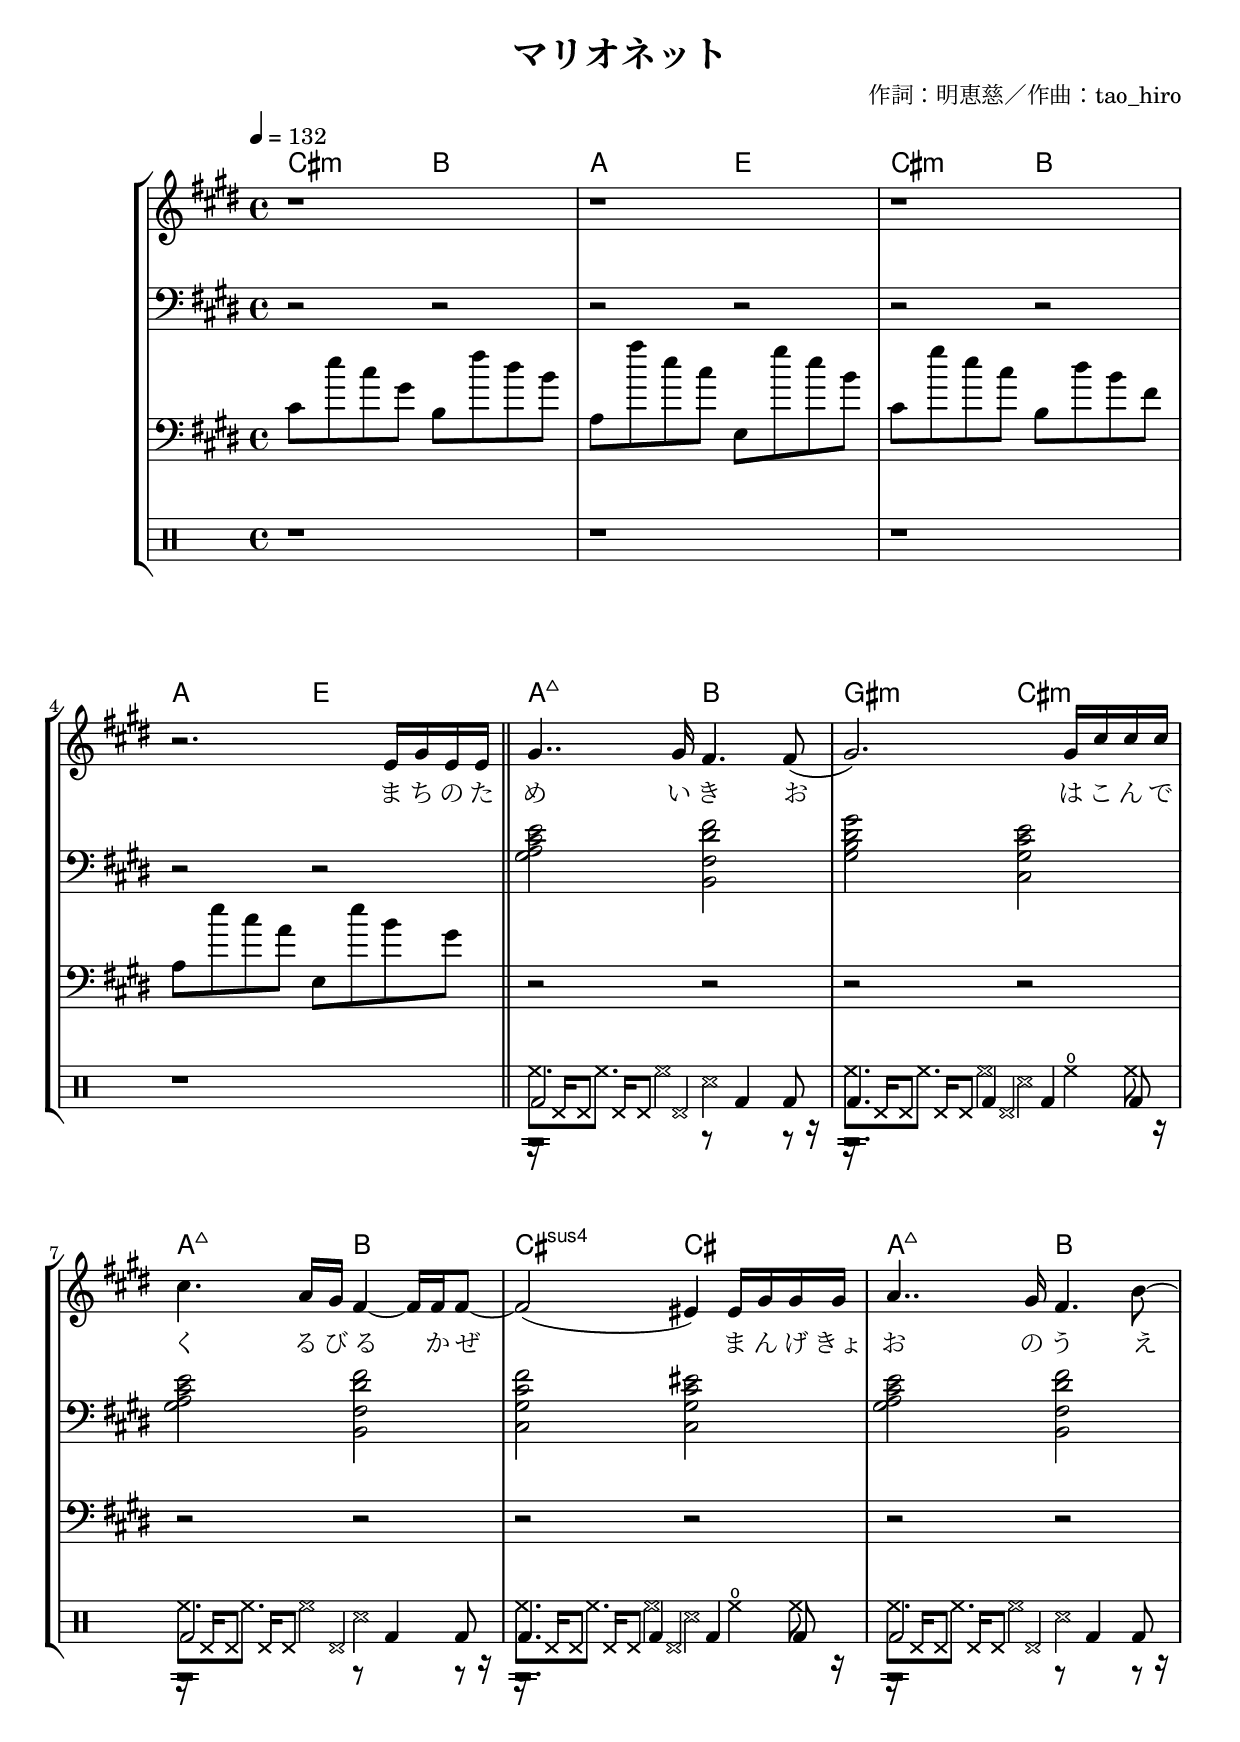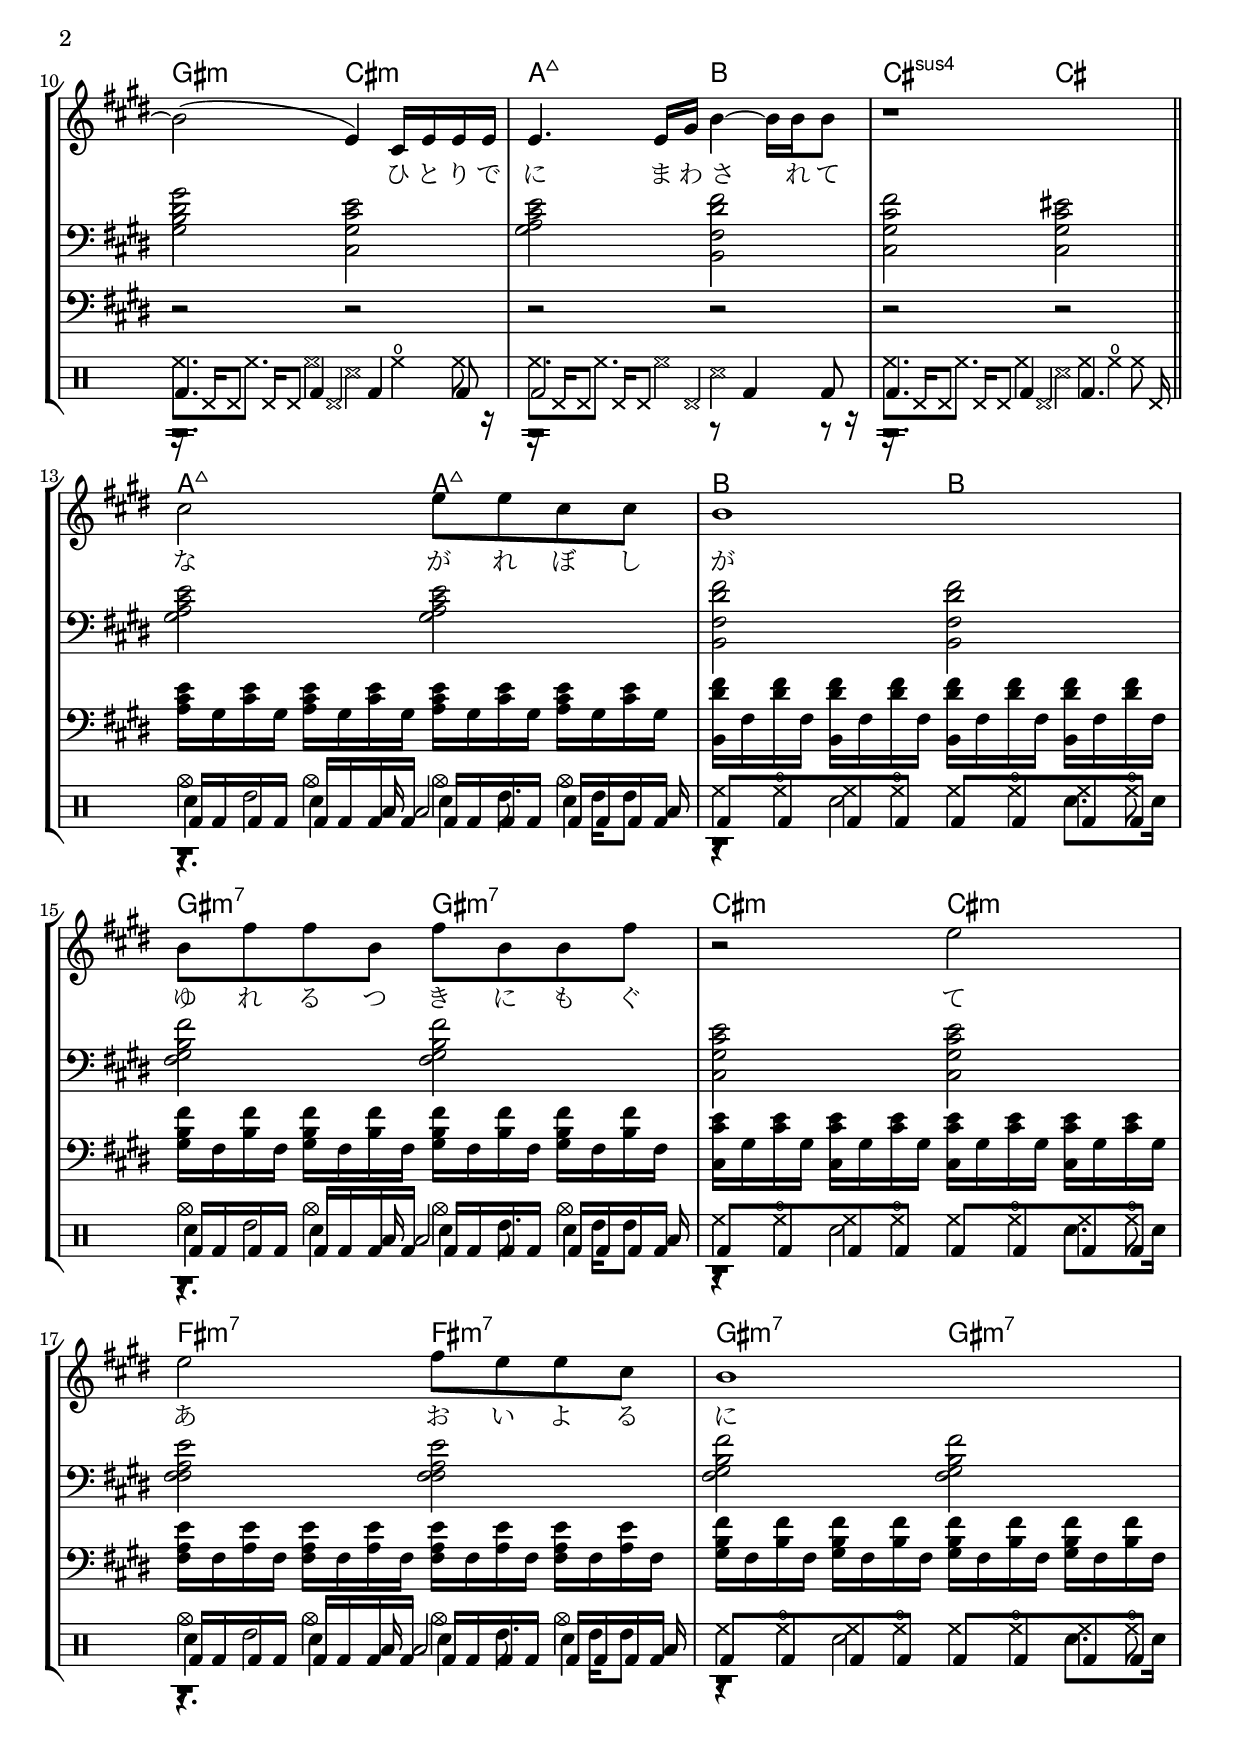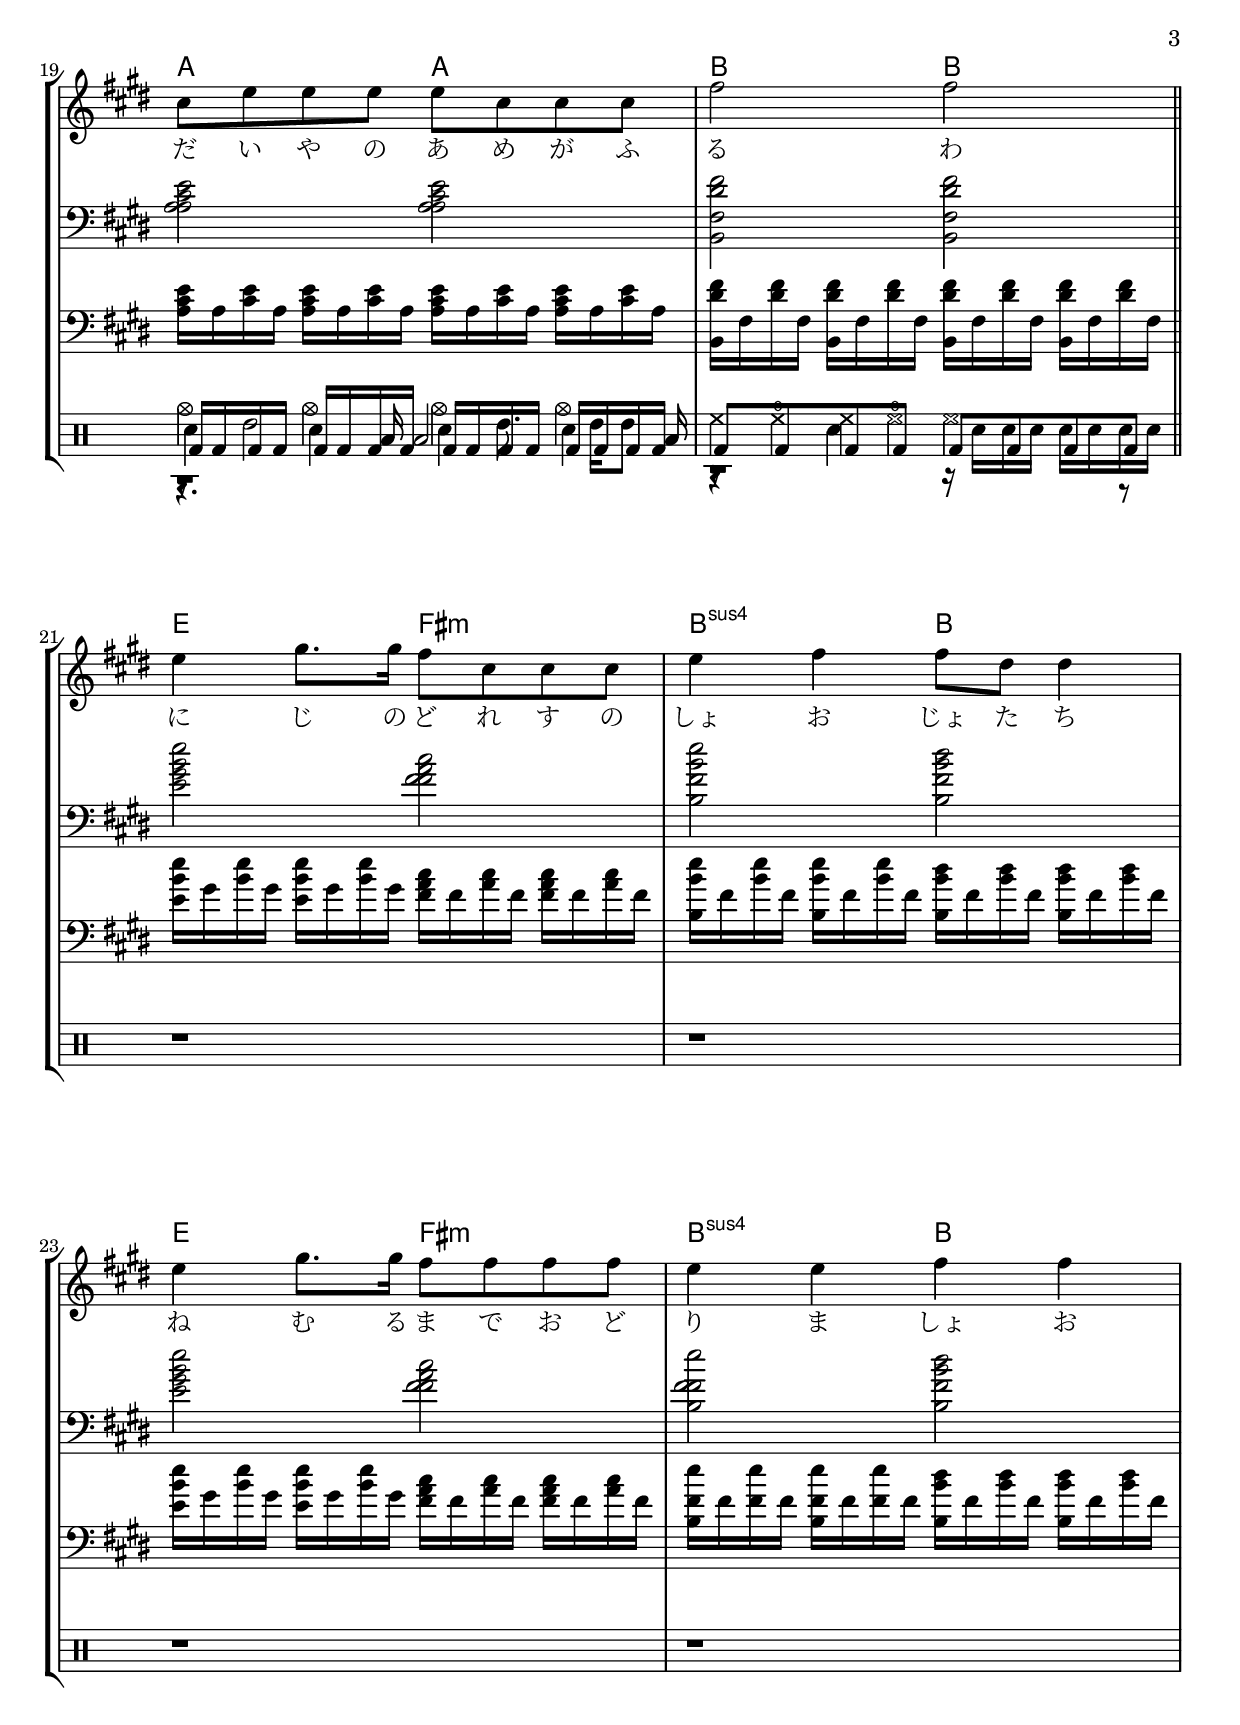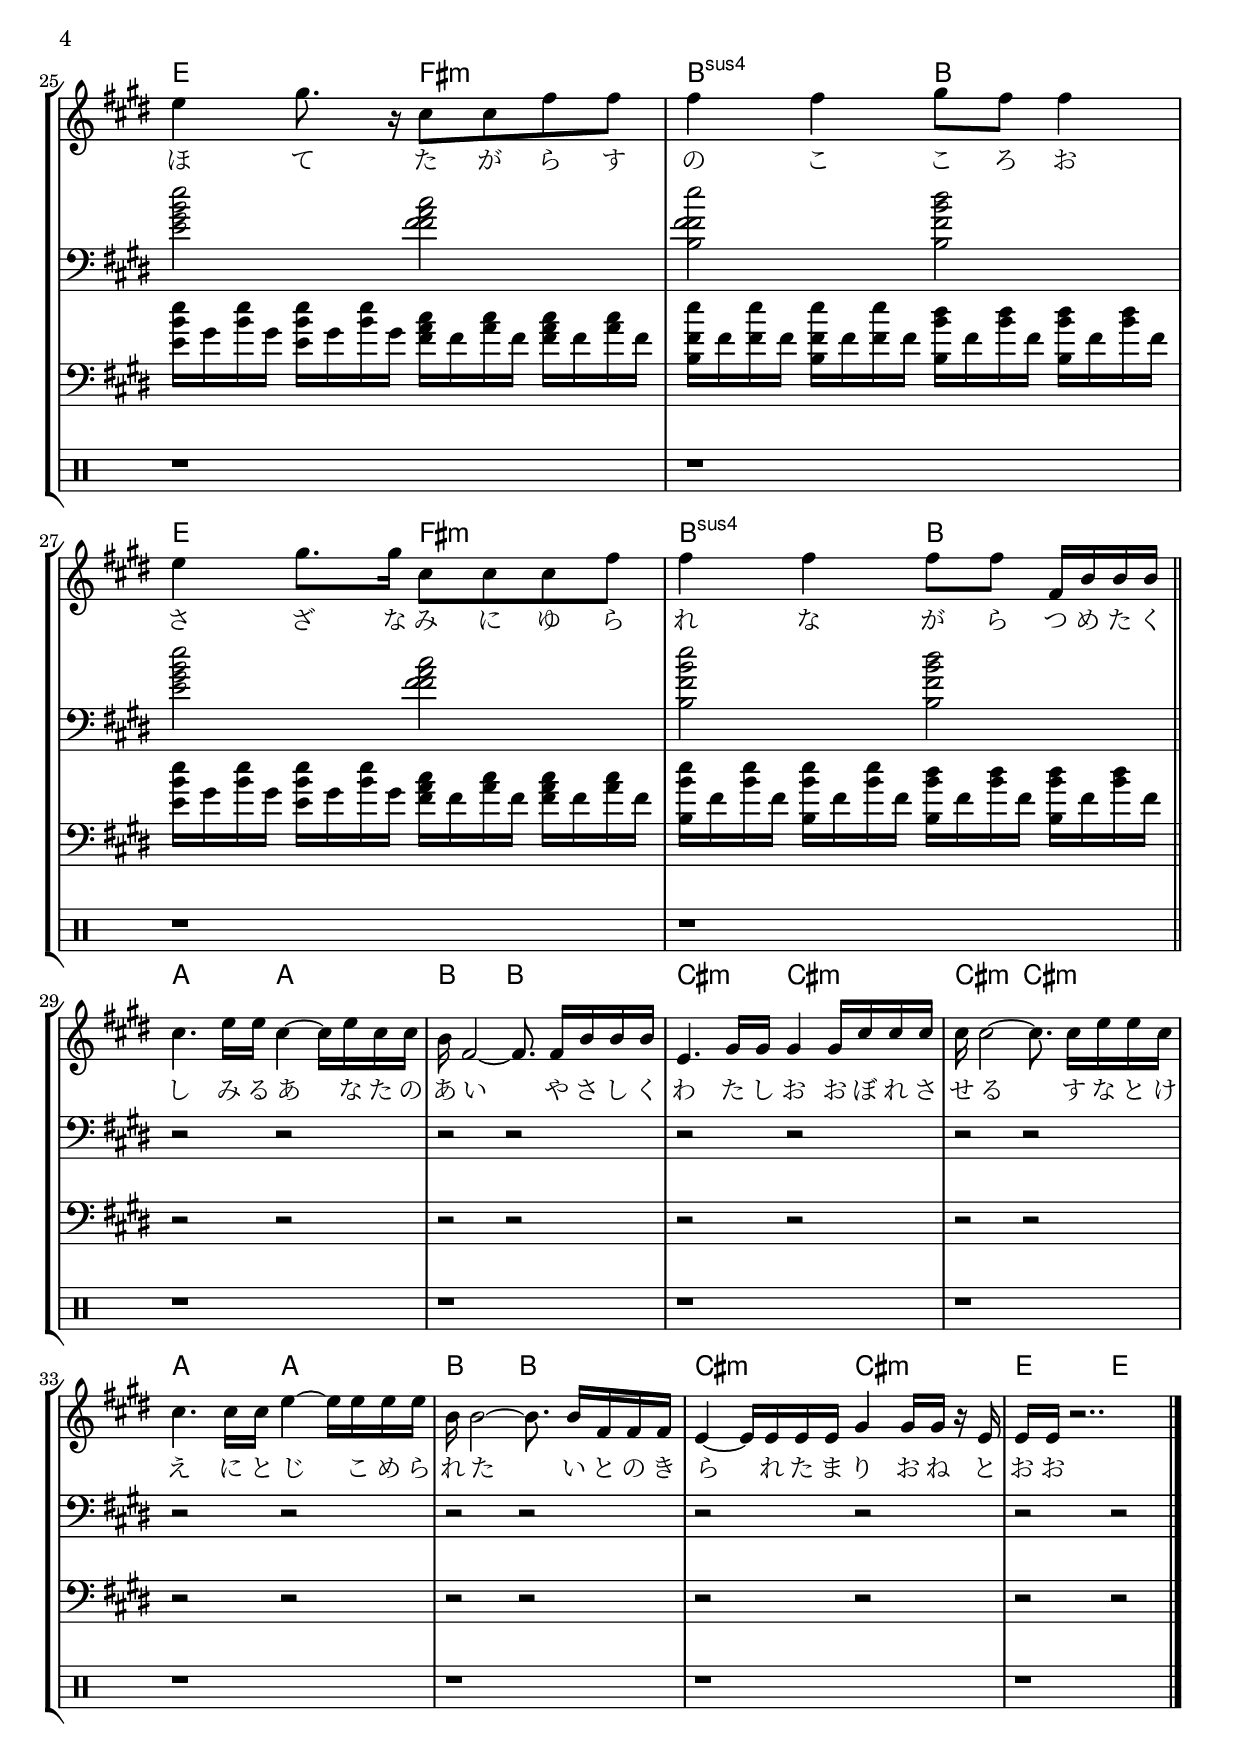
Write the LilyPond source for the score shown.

\version "2.12.1"

\header {
	title = \markup {マリオネット}
	composer = \markup \center-column {作詞：明恵慈／作曲：tao_hiro}
}

harmony = \chordmode {
	cis2:m b a e cis:m b a e 

	a:maj7 b gis:m cis:m a:maj7 b cis:sus4 cis a:maj7 b gis:m cis:m a:maj7 b cis:sus4 cis 

	a:maj7 a:maj7 b b gis:min7 gis:min7 cis:m cis:m fis:min7 fis:min7 gis:min7 gis:min7 a a b b 

	e fis:m b:sus4 b e fis:m b:sus4 b e fis:m b:sus4 b e fis:m b:sus4 b 

	a a b b cis:m cis:m cis:m cis:m a a b b cis:m cis:m e e 
}

melody = {
	\key e \major
	\tempo 4 = 132
	r1 | r1 | r1 | r2. 
	\set Staff.midiInstrument = #"fss0.39"
	e'16  gis'16  e'16  e'16 
	gis'4..  gis'16  fis'4.  fis'8 
	(gis'2.)  gis'16  cis''16  cis''16  cis''16 
	cis''4.  a'16  gis'16  fis'4~fis'16  fis'16  fis'8~ 
	fis'2  (eis'4)  eis'16  gis'16  gis'16  gis'16 
	a'4..  gis'16  fis'4.  b'8~ 
	b'2  (e'4)  cis'16  e'16  e'16  e'16 
	e'4.  e'16  gis'16  b'4~b'16  b'16  b'8
	r1 	\set Staff.midiInstrument = #"fss0.39"
	cis''2  e''8  e''8  cis''8  cis''8 
	b'1 
	b'8  fis''8  fis''8  b'8  fis''8  b'8  b'8  fis''8 
	r2  e''2 
	e''2  fis''8  e''8  e''8  cis''8 
	b'1 
	cis''8  e''8  e''8  e''8  e''8  cis''8  cis''8  cis''8 
	fis''2  fis''2
	\set Staff.midiInstrument = #"fss0.39"
	e''4  gis''8.  gis''16  fis''8  cis''8  cis''8  cis''8 
	e''4  fis''4  fis''8  dis''8  dis''4 
	e''4  gis''8.  gis''16  fis''8  fis''8  fis''8  fis''8 
	e''4  e''4  fis''4  fis''4 
	e''4  gis''8.  r16  cis''8  cis''8  fis''8  fis''8 
	fis''4  fis''4  gis''8  fis''8  fis''4 
	e''4  gis''8.  gis''16  cis''8  cis''8  cis''8  fis''8 
	fis''4  fis''4  fis''8  fis''8  	\set Staff.midiInstrument = #"fss0.39"
	fis'16  b'16  b'16  b'16 
	cis''4.  e''16  e''16  cis''4~cis''16  e''16  cis''16  cis''16 
	b'16  fis'2~fis'8.  fis'16  b'16  b'16  b'16 
	e'4.  gis'16  gis'16  gis'4  gis'16  cis''16  cis''16  cis''16 
	cis''16  cis''2~cis''8.  cis''16  e''16  e''16  cis''16 
	cis''4.  cis''16  cis''16  e''4~e''16  e''16  e''16  e''16 
	b'16  b'2~b'8.  b'16  fis'16  fis'16  fis'16 
	e'4~e'16  e'16  e'16  e'16  gis'4  gis'16  gis'16  r16  e'16 
	e'16  e'16  	r2.. 	\bar "|."
}

words = \lyricmode {
	
	ま  ち  の  た  め  い  き  お  は  こ  ん  で  く  る  び  る  か  ぜ  ま  ん  げ  きょ  お  の  う  え  ひ  と  り  で  に  ま  わ  さ  れ  て  
	な  が  れ  ぼ  し  が  ゆ  れ  る  つ  き  に  も  ぐ  て  あ  お  い  よ  る  に  だ  い  や  の  あ  め  が  ふ  る  わ  
	に  じ  の  ど  れ  す  の  しょ  お  じょ  た  ち  ね  む  る  ま  で  お  ど  り  ま  しょ  お  ほ  て  た  が  ら  す  の  こ  こ  ろ  お  さ  ざ  な  み  に  ゆ  ら  れ  な  が  ら  
	つ  め  た  く  し  み  る  あ  な  た  の  あ  い  や  さ  し  く  わ  た  し  お  お  ぼ  れ  さ  せ  る  す  な  と  け  え  に  と  じ  こ  め  ら  れ  た  い  と  の  き  ら  れ  た  ま  り  お  ね  と  お  お  
}

tempochange = {
	\tempo 4 = 132
	r1 | r1 | r1 | r1 \bar "||"
	\tempo 4 = 132
	r1 | r1 | r1 | r1 | r1 | r1 | r1 | r1 \bar "||"
	\tempo 4 = 132
	r1 | r1 | r1 | r1 | r1 | r1 | r1 | r1 \bar "||"
	\tempo 4 = 132
	r1 | r1 | r1 | r1 | r1 | r1 | r1 | r1 \bar "||"
	\tempo 4 = 132
	r1 | r1 | r1 | r1 | r1 | r1 | r1 | r1 \bar "|."
}

mainacc = {
	\clef bass
	\set Staff.midiInstrument = #"Acoustic grand"
	\key e \major
	\tempo 4 = 132
	r2
	r2
	r2
	r2
	r2
	r2
	r2
	r2
	\bar "||"

	\set Staff.midiInstrument = #"Acoustic grand"
	<a gis cis' e'>2
	<b, fis dis' fis'>2
	<gis b dis' gis'>2
	<cis gis cis' e'>2
	<a gis cis' e'>2
	<b, fis dis' fis'>2
	<cis gis cis' fis'>2
	<cis gis cis' eis'>2
	<a gis cis' e'>2
	<b, fis dis' fis'>2
	<gis b dis' gis'>2
	<cis gis cis' e'>2
	<a gis cis' e'>2
	<b, fis dis' fis'>2
	<cis gis cis' fis'>2
	<cis gis cis' eis'>2
	\bar "||"

	\set Staff.midiInstrument = #"Pad 4 (choir)"
	<a gis cis' e'>2
	<a gis cis' e'>2
	<b, fis dis' fis'>2
	<b, fis dis' fis'>2
	<gis fis b fis'>2
	<gis fis b fis'>2
	<cis gis cis' e'>2
	<cis gis cis' e'>2
	<fis fis a e'>2
	<fis fis a e'>2
	<gis fis b fis'>2
	<gis fis b fis'>2
	<a a cis' e'>2
	<a a cis' e'>2
	<b, fis dis' fis'>2
	<b, fis dis' fis'>2
	\bar "||"

	\set Staff.midiInstrument = #"Pad 4 (choir)"
	<e' gis' b' e''>2
	<fis' fis' a' cis''>2
	<b fis' b' e''>2
	<b fis' b' dis''>2
	<e' gis' b' e''>2
	<fis' fis' a' cis''>2
	<b fis' fis' e''>2
	<b fis' b' dis''>2
	<e' gis' b' e''>2
	<fis' fis' a' cis''>2
	<b fis' fis' e''>2
	<b fis' b' dis''>2
	<e' gis' b' e''>2
	<fis' fis' a' cis''>2
	<b fis' b' e''>2
	<b fis' b' dis''>2
	\bar "||"

	\set Staff.midiInstrument = #"Acoustic grand"
	r2
	r2
	r2
	r2
	r2
	r2
	r2
	r2
	r2
	r2
	r2
	r2
	r2
	r2
	r2
	r2
	\bar "|."
}

subacc = {
	\clef bass
	\set Staff.midiInstrument = #"Acoustic grand"
	\key e \major
	\tempo 4 = 132
	cis'8 e'' cis'' gis'
	b8 fis'' dis'' b'
	a8 a'' e'' cis''
	e8 gis'' e'' b'
	cis'8 gis'' e'' cis''
	b8 dis'' b' fis'
	a8 e'' cis'' a'
	e8 e'' b' gis'
	\bar "||"

	\set Staff.midiInstrument = #"Acoustic grand"
	r2
	r2
	r2
	r2
	r2
	r2
	r2
	r2
	r2
	r2
	r2
	r2
	r2
	r2
	r2
	r2
	\bar "||"

	\set Staff.midiInstrument = #"Electric Grand"
	<a cis' e'>16 gis16 <cis' e'>16 gis16   <a cis' e'>16 gis16 <cis' e'>16 gis16
	<a cis' e'>16 gis16 <cis' e'>16 gis16   <a cis' e'>16 gis16 <cis' e'>16 gis16
	<b, dis' fis'>16 fis16 <dis' fis'>16 fis16   <b, dis' fis'>16 fis16 <dis' fis'>16 fis16
	<b, dis' fis'>16 fis16 <dis' fis'>16 fis16   <b, dis' fis'>16 fis16 <dis' fis'>16 fis16
	<gis b fis'>16 fis16 <b fis'>16 fis16   <gis b fis'>16 fis16 <b fis'>16 fis16
	<gis b fis'>16 fis16 <b fis'>16 fis16   <gis b fis'>16 fis16 <b fis'>16 fis16
	<cis cis' e'>16 gis16 <cis' e'>16 gis16   <cis cis' e'>16 gis16 <cis' e'>16 gis16
	<cis cis' e'>16 gis16 <cis' e'>16 gis16   <cis cis' e'>16 gis16 <cis' e'>16 gis16
	<fis a e'>16 fis16 <a e'>16 fis16   <fis a e'>16 fis16 <a e'>16 fis16
	<fis a e'>16 fis16 <a e'>16 fis16   <fis a e'>16 fis16 <a e'>16 fis16
	<gis b fis'>16 fis16 <b fis'>16 fis16   <gis b fis'>16 fis16 <b fis'>16 fis16
	<gis b fis'>16 fis16 <b fis'>16 fis16   <gis b fis'>16 fis16 <b fis'>16 fis16
	<a cis' e'>16 a16 <cis' e'>16 a16   <a cis' e'>16 a16 <cis' e'>16 a16
	<a cis' e'>16 a16 <cis' e'>16 a16   <a cis' e'>16 a16 <cis' e'>16 a16
	<b, dis' fis'>16 fis16 <dis' fis'>16 fis16   <b, dis' fis'>16 fis16 <dis' fis'>16 fis16
	<b, dis' fis'>16 fis16 <dis' fis'>16 fis16   <b, dis' fis'>16 fis16 <dis' fis'>16 fis16
	\bar "||"

	\set Staff.midiInstrument = #"Electric Grand"
	<e' b' e''>16 gis'16 <b' e''>16 gis'16   <e' b' e''>16 gis'16 <b' e''>16 gis'16
	<fis' a' cis''>16 fis'16 <a' cis''>16 fis'16   <fis' a' cis''>16 fis'16 <a' cis''>16 fis'16
	<b b' e''>16 fis'16 <b' e''>16 fis'16   <b b' e''>16 fis'16 <b' e''>16 fis'16
	<b b' dis''>16 fis'16 <b' dis''>16 fis'16   <b b' dis''>16 fis'16 <b' dis''>16 fis'16
	<e' b' e''>16 gis'16 <b' e''>16 gis'16   <e' b' e''>16 gis'16 <b' e''>16 gis'16
	<fis' a' cis''>16 fis'16 <a' cis''>16 fis'16   <fis' a' cis''>16 fis'16 <a' cis''>16 fis'16
	<b fis' e''>16 fis'16 <fis' e''>16 fis'16   <b fis' e''>16 fis'16 <fis' e''>16 fis'16
	<b b' dis''>16 fis'16 <b' dis''>16 fis'16   <b b' dis''>16 fis'16 <b' dis''>16 fis'16
	<e' b' e''>16 gis'16 <b' e''>16 gis'16   <e' b' e''>16 gis'16 <b' e''>16 gis'16
	<fis' a' cis''>16 fis'16 <a' cis''>16 fis'16   <fis' a' cis''>16 fis'16 <a' cis''>16 fis'16
	<b fis' e''>16 fis'16 <fis' e''>16 fis'16   <b fis' e''>16 fis'16 <fis' e''>16 fis'16
	<b b' dis''>16 fis'16 <b' dis''>16 fis'16   <b b' dis''>16 fis'16 <b' dis''>16 fis'16
	<e' b' e''>16 gis'16 <b' e''>16 gis'16   <e' b' e''>16 gis'16 <b' e''>16 gis'16
	<fis' a' cis''>16 fis'16 <a' cis''>16 fis'16   <fis' a' cis''>16 fis'16 <a' cis''>16 fis'16
	<b b' e''>16 fis'16 <b' e''>16 fis'16   <b b' e''>16 fis'16 <b' e''>16 fis'16
	<b b' dis''>16 fis'16 <b' dis''>16 fis'16   <b b' dis''>16 fis'16 <b' dis''>16 fis'16
	\bar "||"

	\set Staff.midiInstrument = #"Acoustic grand"
	r2
	r2
	r2
	r2
	r2
	r2
	r2
	r2
	r2
	r2
	r2
	r2
	r2
	r2
	r2
	r2
	\bar "|."
}

percA = {
	\drummode {
	r1 |r1 |r1 |r1 \bar "||"
	r1  |r2. hho4  |r1  |r2. hho4  |r1  |r2. hho4  |r1  |r2. hho4  \bar "||"
	r1  |hh4 hh4 hh4 hh4  |r1  |hh4 hh4 hh4 hh4  |r1  |hh4 hh4 hh4 hh4  |r1  |hh4 hh4 hh2  \bar "||"
	r1 |r1 |r1 |r1 |r1 |r1 |r1 |r1 \bar "||"
	r1 |r1 |r1 |r1 |r1 |r1 |r1 |r1 \bar "|."
	}
}

percB = {
	\drummode {
	r1 |r1 |r1 |r1 \bar "||"
	r16 hhp16 hhp8 hhp16 hhp8 hhp2 r16  |r16 hhp16 hhp8 hhp16 hhp8 hhp2 r16  |r16 hhp16 hhp8 hhp16 hhp8 hhp2 r16  |r16 hhp16 hhp8 hhp16 hhp8 hhp2 r16  |r16 hhp16 hhp8 hhp16 hhp8 hhp2 r16  |r16 hhp16 hhp8 hhp16 hhp8 hhp2 r16  |r16 hhp16 hhp8 hhp16 hhp8 hhp2 r16  |r16 hhp16 hhp8 hhp16 hhp8 hhp2 hhp16  \bar "||"
	sn4 sn4 sn4 sn4  |r4 sn2 sn8. sn16  |sn4 sn4 sn4 sn4  |r4 sn2 sn8. sn16  |sn4 sn4 sn4 sn4  |r4 sn2 sn8. sn16  |sn4 sn4 sn4 sn4  |r4 sn4 r16 sn16 sn16 sn16 sn16 sn16 sn16 sn16  \bar "||"
	r1 |r1 |r1 |r1 |r1 |r1 |r1 |r1 \bar "||"
	r1 |r1 |r1 |r1 |r1 |r1 |r1 |r1 \bar "|."
	}
}

percC = {
	\drummode {
	r1 |r1 |r1 |r1 \bar "||"
	hh8. hh8. hh2 r8  |hh8. hh8. hh2 hh8  |hh8. hh8. hh2 r8  |hh8. hh8. hh2 hh8  |hh8. hh8. hh2 r8  |hh8. hh8. hh2 hh8  |hh8. hh8. hh2 r8  |hh8. hh8. hh4 hh4 hh8  \bar "||"
	bd16 bd16 bd16 bd16 bd16 bd16 bd16 bd16 bd16 bd16 bd16 bd16 bd16 bd16 bd16 bd16  |bd8 bd8 bd8 bd8 bd8 bd8 bd8 bd8  |bd16 bd16 bd16 bd16 bd16 bd16 bd16 bd16 bd16 bd16 bd16 bd16 bd16 bd16 bd16 bd16  |bd8 bd8 bd8 bd8 bd8 bd8 bd8 bd8  |bd16 bd16 bd16 bd16 bd16 bd16 bd16 bd16 bd16 bd16 bd16 bd16 bd16 bd16 bd16 bd16  |bd8 bd8 bd8 bd8 bd8 bd8 bd8 bd8  |bd16 bd16 bd16 bd16 bd16 bd16 bd16 bd16 bd16 bd16 bd16 bd16 bd16 bd16 bd16 bd16  |bd8 bd8 bd8 bd8 bd8 bd8 bd8 bd8  \bar "||"
	r1 |r1 |r1 |r1 |r1 |r1 |r1 |r1 \bar "||"
	r1 |r1 |r1 |r1 |r1 |r1 |r1 |r1 \bar "|."
	}
}

percD = {
	\drummode {
	r1 |r1 |r1 |r1 \bar "||"
	r2 ss2  |r2 ss2  |r2 ss2  |r2 ss2  |r2 ss2  |r2 ss2  |r2 ss2  |r2 ss2  \bar "||"
	r1  |r8 hho4 hho4 hho4 hho8  |r1  |r8 hho4 hho4 hho4 hho8  |r1  |r8 hho4 hho4 hho4 hho8  |r1  |r8 hho4 hho2 r8  \bar "||"
	r1 |r1 |r1 |r1 |r1 |r1 |r1 |r1 \bar "||"
	r1 |r1 |r1 |r1 |r1 |r1 |r1 |r1 \bar "|."
	}
}

percE = {
	\drummode {
	r1 |r1 |r1 |r1 \bar "||"
	bd2 r8 bd4 bd8  |bd4. bd4 bd4 bd8  |bd2 r8 bd4 bd8  |bd4. bd4 bd4 bd8  |bd2 r8 bd4 bd8  |bd4. bd4 bd4 bd8  |bd2 r8 bd4 bd8  |bd4. bd4 bd4.  \bar "||"
	cymc4 cymc4 cymc4 cymc4  |r1 |cymc4 cymc4 cymc4 cymc4  |r1 |cymc4 cymc4 cymc4 cymc4  |r1 |cymc4 cymc4 cymc4 cymc4  |r1 \bar "||"
	r1 |r1 |r1 |r1 |r1 |r1 |r1 |r1 \bar "||"
	r1 |r1 |r1 |r1 |r1 |r1 |r1 |r1 \bar "|."
	}
}

percF = {
	\drummode {
	r1 | r1 | r1 | r1 \bar "||"
	r1 | r1 | r1 | r1 | r1 | r1 | r1 | r1 \bar "||"
	r8 tommh2 tommh8. tommh16 tommh8  |r1 |r8 tommh2 tommh8. tommh16 tommh8  |r1 |r8 tommh2 tommh8. tommh16 tommh8  |r1 |r8 tommh2 tommh8. tommh16 tommh8  |r1 \bar "||"
	r1 | r1 | r1 | r1 | r1 | r1 | r1 | r1 \bar "||"
	r1 | r1 | r1 | r1 | r1 | r1 | r1 | r1 \bar "|."
	}
}

percG = {
	\drummode {
	r1 | r1 | r1 | r1 \bar "||"
	r1 | r1 | r1 | r1 | r1 | r1 | r1 | r1 \bar "||"
	r4. toml16 toml2 toml16  |r1 |r4. toml16 toml2 toml16  |r1 |r4. toml16 toml2 toml16  |r1 |r4. toml16 toml2 toml16  |r1 \bar "||"
	r1 | r1 | r1 | r1 | r1 | r1 | r1 | r1 \bar "||"
	r1 | r1 | r1 | r1 | r1 | r1 | r1 | r1 \bar "|."
	}
}

\score {
	<<
		\new StaffGroup <<
			\new ChordNames {\harmony}
			\new Voice = "melody" {\melody}
			\new Lyrics \lyricsto "melody" \words
			\new Staff = "mainacc" {\mainacc}
			\new Staff = "subacc" {\subacc}
			\new DrumStaff <<
				\new DrumVoice {\percA}
				\new DrumVoice {\percB}
				\new DrumVoice {\percC}
				\new DrumVoice {\percD}
				\new DrumVoice {\percE}
				\new DrumVoice {\percF}
				\new DrumVoice {\percG}
			>>
		>>
	>>
	\layout { }
}
